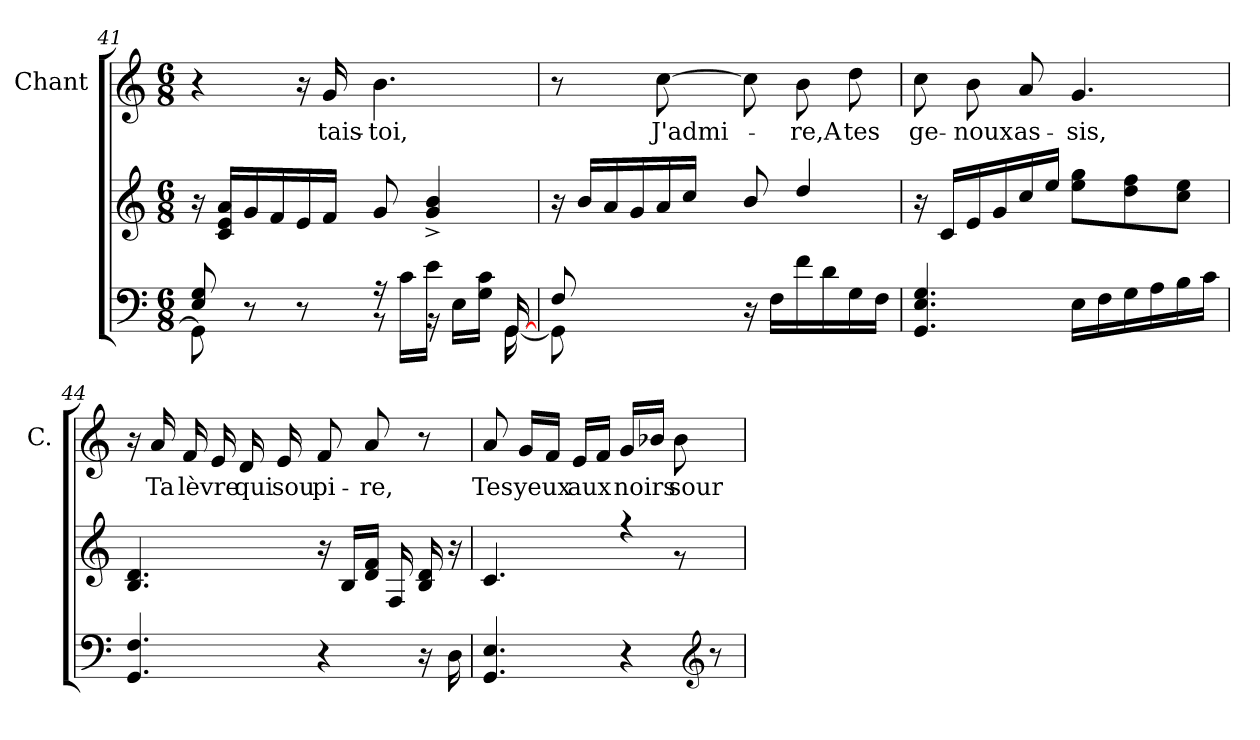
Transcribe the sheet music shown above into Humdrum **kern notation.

**kern	**kern	**kern	**text
*part3	*part2	*part1	*part1
*staff3	*staff2	*staff1	*staff1
*	*	*I"Chant	*
*	*	*I'C.	*
*clefF4	*clefG2	*clefG2	*
*k[]	*k[]	*k[]	*
*M6/8	*M6/8	*M6/8	*
=41	=41	=41	=41
*^	*	*	*
8GGi\]	8Ej/ 8Gj/	16r	4r	.
.	.	16cZ/ 16eZ/ 16aZ/LL	.	.
16ryy	8r	16gZ/	.	.
16ryy	.	16fZ/	.	.
16ryy	8r	16eZ/	16r	.
16ryy	.	16fZ/JJ	16gZ/	tais-
16r	8r	8gZ/	4.bZ\	toi,
16ci\LL	.	.	.	.
16ei\JJ	16r	4bZ^>/ 4gZ^>/	.	.
16ryy	16Ej\LL	.	.	.
16ryy	16Gj\ 16cj\JJ	.	.	.
[16GGi/	[16GGj\	.	.	.
!!LO:LB:g=z
=42	=42	=42	=42	=42
8Fj/	8GGi\]	16r	8r	.
.	.	16bZ/LL	.	.
16ryy	2ryy	16aZ/	16ryy	.
16ryy	.	16gZ/	16ryy	.
16ryy	.	16aZ/	[8ccZ\	J'admi-
16ryy	.	16ccZ/JJ	.	.
16r	.	8bZ/	8ccZ\]	.
16Fj\LL	.	.	.	.
16fj\	.	4ddZ/	8bZ\	re,A
16dj\	.	.	.	.
16Gj\	8ryy	.	8ddZ\	tes
16Fj\JJ	.	.	.	.
*v	*v	*	*	*
=43	=43	=43	=43
4.Gj/ 4.Ej/ 4.GGj/	16r	8ccZ\	ge-
.	16cZ/LL	.	.
.	16eZ/	8bZ\	noux
.	16gZ/	.	.
.	16ccZ/	8aZ/	as-
.	16eeZ/JJ	.	.
16Ej\LL	8eeZ\ 8ggZ\L	4.gZ/	sis,
16Fj\	.	.	.
16Gj\	8ddZ\ 8ffZ\	.	.
16Aj\	.	.	.
16Bj\	8ccZ\ 8eeZ\J	.	.
16cj\JJ	.	.	.
=44	=44	=44	=44
4.Fj/ 4.GGj/	4.dZ/ 4.BZ/	16r	.
.	.	16aZ/	Ta
.	.	16fZ/	lèvre
.	.	16eZ/	.
.	.	16dZ/	qui
.	.	16eZ/	sou
4r	16r	8fZ/	pi-
.	16BZ/LL	.	.
.	16fZ/ 16dZ/JJ	8aZ/	re,
.	16FZ/	.	.
16r	16dZ/ 16BZ/	8r	.
16Dj\	16r	.	.
!!LO:LB:g=z
=45	=45	=45	=45
*	*^	*	*
4.Ej/ 4.GGj/	4.cZ/	8ryy	8aZ/	Tes
.	.	16ryy	16gZ/LL	yeux
.	.	16ryy	16fZ/JJ	.
.	.	16ryy	16eZ/LL	aux
.	.	16ryy	16fZ/JJ	.
4r	4r	16ryy	16gZ/LL	noirs
.	.	16ryy	16b-XZ/JJ	.
.	.	8r	8b-Z\	sour-
*clefG2	*	*	*	*
8r	8ryy	8ryy	8ryy	.
*	*v	*v	*	*
=	=	=	=
*-	*-	*-	*-
